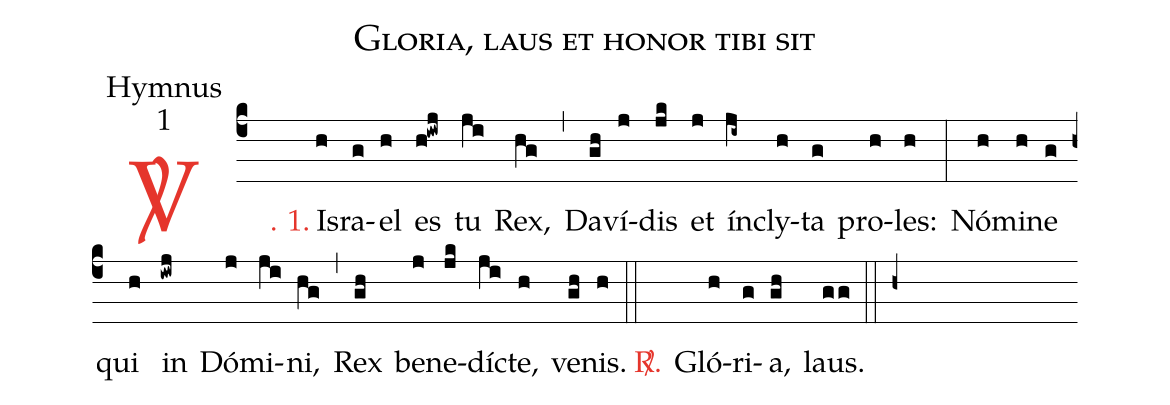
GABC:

name: Gloria, laus et honor tibi sit;
office-part: Hymnus;
mode: 1;
%%
(c4)

<c><sp>V/</sp>. 1.</c>() Is(h)ra(g)el(h) es(h!iwj) tu(ji) Rex,(hg) (,) Da(gh)ví(j)dis(jk) et(j) ín(ji~)cly(h)ta(g) pro(h)les:(h) (:) Nó(h)mi(h)ne(g) qui(h) in(iwj) Dó(j)mi(ji)ni,(hg) (,) Rex(gh) be(j)ne(jk)dí(ji)cte,(h) ve(gh)nis.(h)

(::)

<c><sp>R/</sp>.</c>() Gló(h)ri(g)a,(gh) laus.(gg)

(::)

(h+)
